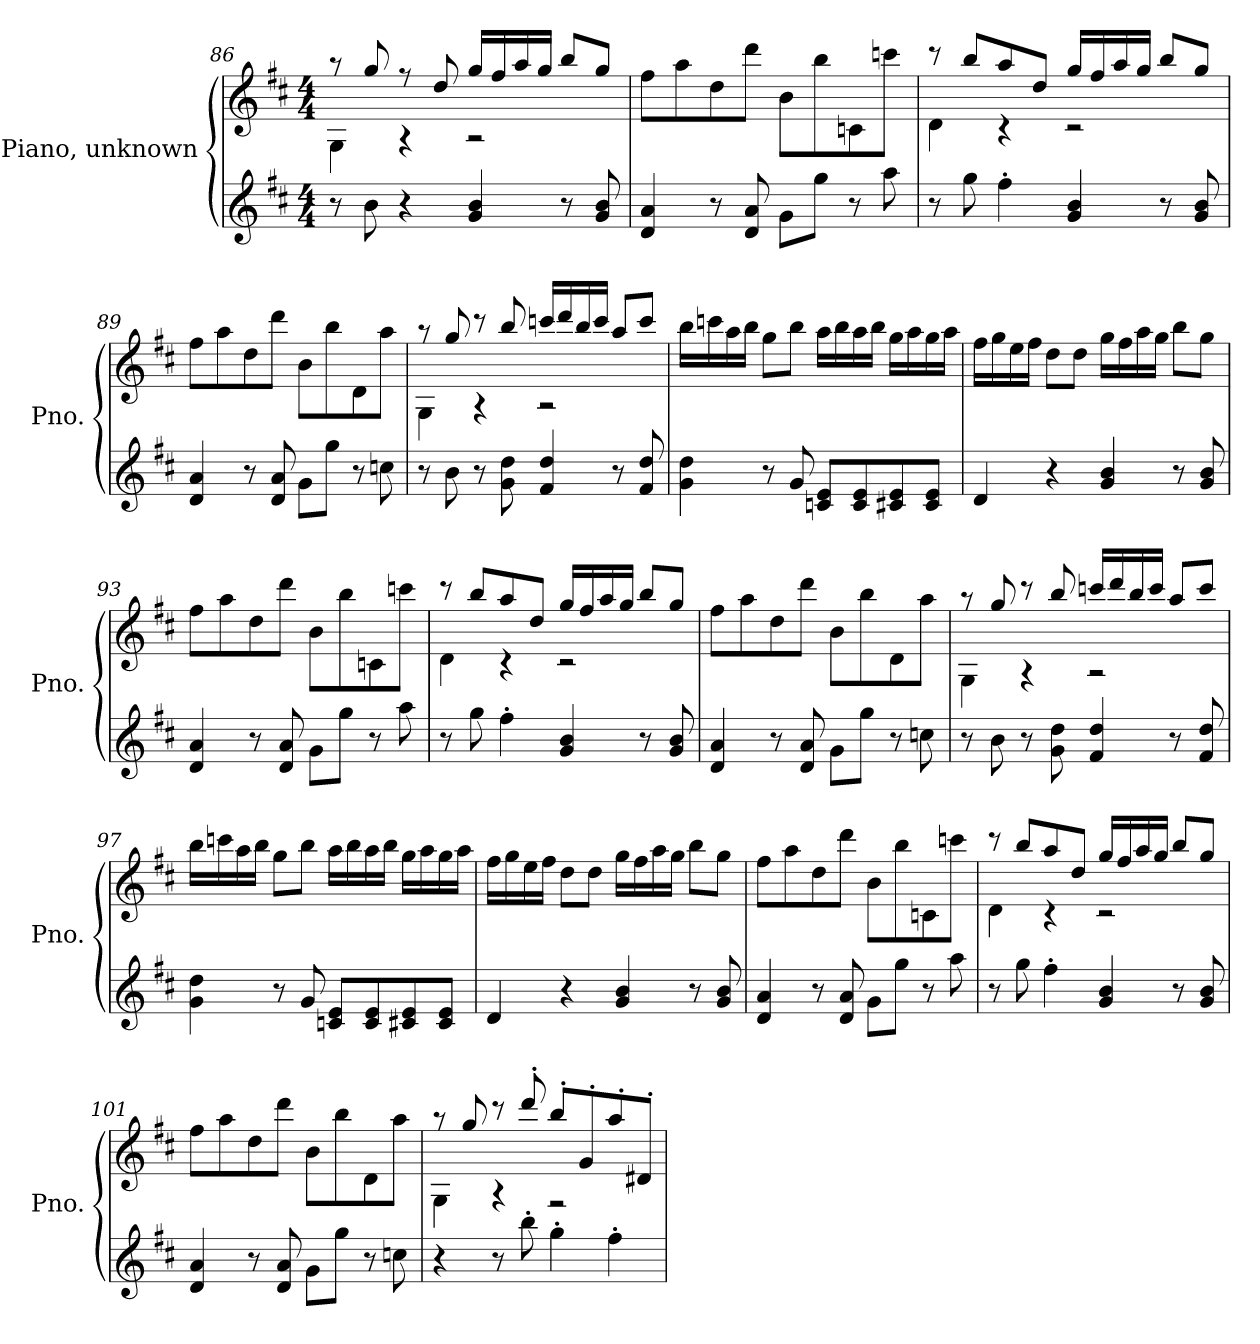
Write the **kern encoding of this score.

**kern	**kern
*part1	*part1
*staff2	*staff1
*I"Piano, unknown	*
*I'Pno.	*
*clefG2	*clefG2
*k[f#c#]	*k[f#c#]
*M4/4	*M4/4
=86	=86
*	*^
8r	8r	4G\
8b\	8gg/	.
4r	8r	4r
.	8dd/	.
4g/ 4b/	16gg/LL	2r
.	16ff#/	.
.	16aa/	.
.	16gg/JJ	.
8r	8bb/L	.
8g/ 8b/	8gg/J	.
*	*v	*v
=87	=87
4d/ 4a/	8ff#\L
.	8aa\
8r	8dd\
8d/ 8a/	8ddd\J
8g\L	8b\L
8gg\J	8bb\
8r	8cn\
8aa\	8cccn\J
!!LO:LB:g=z
=88	=88
*	*^
8r	8r	4d\
8gg\	8bb/L	.
4ff#'\	8aa/	4r
.	8dd/J	.
4g/ 4b/	16gg/LL	2r
.	16ff#/	.
.	16aa/	.
.	16gg/JJ	.
8r	8bb/L	.
8g/ 8b/	8gg/J	.
*	*v	*v
=89	=89
4d/ 4a/	8ff#\L
.	8aa\
8r	8dd\
8d/ 8a/	8ddd\J
8g\L	8b\L
8gg\J	8bb\
8r	8d\
8ccn\	8aa\J
=90	=90
*	*^
8r	8r	4G\
8b\	8gg/	.
8r	8r	4r
8g\ 8dd\	8bb/	.
4f#/ 4dd/	16cccn/LL	2r
.	16ddd/	.
.	16bb/	.
.	16ccc/JJ	.
8r	8aa/L	.
8f#/ 8dd/	8ccc/J	.
*	*v	*v
!!LO:PB:g=z
=91	=91
4g\ 4dd\	16bb\LL
.	16cccn\
.	16aa\
.	16bb\JJ
8r	8gg\L
8g/	8bb\J
8cn/ 8e/L	16aa\LL
.	16bb\
8c/ 8e/	16aa\
.	16bb\JJ
8c#X/ 8e/	16gg\LL
.	16aa\
8c#/ 8e/J	16gg\
.	16aa\JJ
=92	=92
4d/	16ff#\LL
.	16gg\
.	16ee\
.	16ff#\JJ
4r	8dd\L
.	8dd\J
4g/ 4b/	16gg\LL
.	16ff#\
.	16aa\
.	16gg\JJ
8r	8bb\L
8g/ 8b/	8gg\J
=93	=93
4d/ 4a/	8ff#\L
.	8aa\
8r	8dd\
8d/ 8a/	8ddd\J
8g\L	8b\L
8gg\J	8bb\
8r	8cn\
8aa\	8cccn\J
!!LO:LB:g=z
=94	=94
*	*^
8r	8r	4d\
8gg\	8bb/L	.
4ff#'\	8aa/	4r
.	8dd/J	.
4g/ 4b/	16gg/LL	2r
.	16ff#/	.
.	16aa/	.
.	16gg/JJ	.
8r	8bb/L	.
8g/ 8b/	8gg/J	.
*	*v	*v
=95	=95
4d/ 4a/	8ff#\L
.	8aa\
8r	8dd\
8d/ 8a/	8ddd\J
8g\L	8b\L
8gg\J	8bb\
8r	8d\
8ccn\	8aa\J
=96	=96
*	*^
8r	8r	4G\
8b\	8gg/	.
8r	8r	4r
8g\ 8dd\	8bb/	.
4f#/ 4dd/	16cccn/LL	2r
.	16ddd/	.
.	16bb/	.
.	16ccc/JJ	.
8r	8aa/L	.
8f#/ 8dd/	8ccc/J	.
*	*v	*v
!!LO:LB:g=z
=97	=97
4g\ 4dd\	16bb\LL
.	16cccn\
.	16aa\
.	16bb\JJ
8r	8gg\L
8g/	8bb\J
8cn/ 8e/L	16aa\LL
.	16bb\
8c/ 8e/	16aa\
.	16bb\JJ
8c#X/ 8e/	16gg\LL
.	16aa\
8c#/ 8e/J	16gg\
.	16aa\JJ
=98	=98
4d/	16ff#\LL
.	16gg\
.	16ee\
.	16ff#\JJ
4r	8dd\L
.	8dd\J
4g/ 4b/	16gg\LL
.	16ff#\
.	16aa\
.	16gg\JJ
8r	8bb\L
8g/ 8b/	8gg\J
=99	=99
4d/ 4a/	8ff#\L
.	8aa\
8r	8dd\
8d/ 8a/	8ddd\J
8g\L	8b\L
8gg\J	8bb\
8r	8cn\
8aa\	8cccn\J
!!LO:LB:g=z
=100	=100
*	*^
8r	8r	4d\
8gg\	8bb/L	.
4ff#'\	8aa/	4r
.	8dd/J	.
4g/ 4b/	16gg/LL	2r
.	16ff#/	.
.	16aa/	.
.	16gg/JJ	.
8r	8bb/L	.
8g/ 8b/	8gg/J	.
*	*v	*v
=101	=101
4d/ 4a/	8ff#\L
.	8aa\
8r	8dd\
8d/ 8a/	8ddd\J
8g\L	8b\L
8gg\J	8bb\
8r	8d\
8ccn\	8aa\J
=102	=102
*	*^
4r	8r	4G\
.	8gg/	.
8r	8r	4r
8bb'\	8ddd'/	.
4gg'\	8bb'/L	2r
.	8g'/	.
4ff#'\	8aa'/	.
.	8d#X'/J	.
*	*v	*v
=	=
*-	*-
